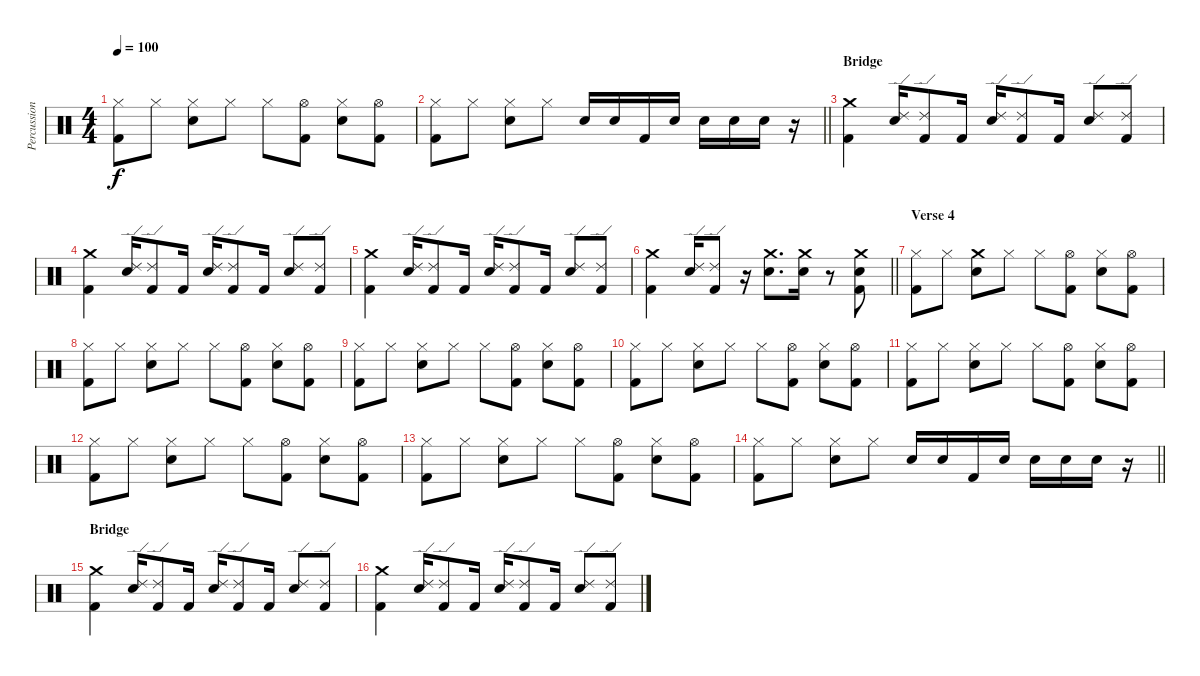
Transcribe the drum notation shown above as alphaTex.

\track ("Percussion" "Percussion") {instrument percussion}
\staff {score}
\articulation defaults
\ts (4 4)
\tempo 100
\clef neutral
\ks c
("Hi-Hat (closed)" "Kick (hit) 2").8{dy f} "Hi-Hat (closed)".8 ("Hi-Hat (closed)" "Snare (hit) 2").8 "Hi-Hat (closed)".8 "Hi-Hat (closed)".8 ("Hi-Hat (open)" "Kick (hit) 2").8 ("Hi-Hat (closed)" "Snare (hit) 2").8 ("Hi-Hat (open)" "Kick (hit) 2").8 |
\barLineRight lightlight
("Hi-Hat (closed)" "Kick (hit) 2").8 "Hi-Hat (closed)".8 ("Hi-Hat (closed)" "Snare (hit) 2").8 "Hi-Hat (closed)".8 "Snare (hit) 2".16 "Snare (hit) 2".16 "Kick (hit) 2".16 "Snare (hit) 2".16 "Snare (hit) 2".16 "Snare (hit) 2".16 "Snare (hit) 2".16 r.16 |
\section ("" "Bridge")
("Crash medium (hit)" "Kick (hit) 2").4 ("Ride (edge) 2" "Snare (hit) 2").16 ("Ride (edge) 2" "Kick (hit) 2").8 "Kick (hit) 2".16 ("Ride (edge) 2" "Snare (hit) 2").16 ("Ride (edge) 2" "Kick (hit) 2").8 "Kick (hit) 2".16 ("Ride (edge) 2" "Snare (hit) 2").8 ("Ride (edge) 2" "Kick (hit) 2").8 |
("Crash medium (hit)" "Kick (hit) 2").4 ("Ride (edge) 2" "Snare (hit) 2").16 ("Ride (edge) 2" "Kick (hit) 2").8 "Kick (hit) 2".16 ("Ride (edge) 2" "Snare (hit) 2").16 ("Ride (edge) 2" "Kick (hit) 2").8 "Kick (hit) 2".16 ("Ride (edge) 2" "Snare (hit) 2").8 ("Ride (edge) 2" "Kick (hit) 2").8 |
("Crash medium (hit)" "Kick (hit) 2").4 ("Ride (edge) 2" "Snare (hit) 2").16 ("Ride (edge) 2" "Kick (hit) 2").8 "Kick (hit) 2".16 ("Ride (edge) 2" "Snare (hit) 2").16 ("Ride (edge) 2" "Kick (hit) 2").8 "Kick (hit) 2".16 ("Ride (edge) 2" "Snare (hit) 2").8 ("Ride (edge) 2" "Kick (hit) 2").8 |
\barLineRight lightlight
("Crash medium (hit)" "Kick (hit) 2").4 ("Ride (edge) 2" "Snare (hit) 2").16 ("Ride (edge) 2" "Kick (hit) 2").8 r.16 ("Crash medium (hit)" "Snare (hit) 2").8{d} ("Crash medium (hit)" "Snare (hit) 2").16 r.8 ("Crash medium (hit)" "Snare (hit) 2" "Kick (hit) 2").8 |
\section ("" "Verse 4")
("Hi-Hat (closed)" "Kick (hit) 2").8 "Hi-Hat (closed)".8 ("Crash medium (hit)" "Snare (hit) 2").8 "Hi-Hat (closed)".8 "Hi-Hat (closed)".8 ("Hi-Hat (open)" "Kick (hit) 2").8 ("Hi-Hat (closed)" "Snare (hit) 2").8 ("Hi-Hat (open)" "Kick (hit) 2").8 |
("Hi-Hat (closed)" "Kick (hit) 2").8 "Hi-Hat (closed)".8 ("Hi-Hat (closed)" "Snare (hit) 2").8 "Hi-Hat (closed)".8 "Hi-Hat (closed)".8 ("Hi-Hat (open)" "Kick (hit) 2").8 ("Hi-Hat (closed)" "Snare (hit) 2").8 ("Hi-Hat (open)" "Kick (hit) 2").8 |
("Hi-Hat (closed)" "Kick (hit) 2").8 "Hi-Hat (closed)".8 ("Hi-Hat (closed)" "Snare (hit) 2").8 "Hi-Hat (closed)".8 "Hi-Hat (closed)".8 ("Hi-Hat (open)" "Kick (hit) 2").8 ("Hi-Hat (closed)" "Snare (hit) 2").8 ("Hi-Hat (open)" "Kick (hit) 2").8 |
("Hi-Hat (closed)" "Kick (hit) 2").8 "Hi-Hat (closed)".8 ("Hi-Hat (closed)" "Snare (hit) 2").8 "Hi-Hat (closed)".8 "Hi-Hat (closed)".8 ("Hi-Hat (open)" "Kick (hit) 2").8 ("Hi-Hat (closed)" "Snare (hit) 2").8 ("Hi-Hat (open)" "Kick (hit) 2").8 |
("Hi-Hat (closed)" "Kick (hit) 2").8 "Hi-Hat (closed)".8 ("Hi-Hat (closed)" "Snare (hit) 2").8 "Hi-Hat (closed)".8 "Hi-Hat (closed)".8 ("Hi-Hat (open)" "Kick (hit) 2").8 ("Hi-Hat (closed)" "Snare (hit) 2").8 ("Hi-Hat (open)" "Kick (hit) 2").8 |
("Hi-Hat (closed)" "Kick (hit) 2").8 "Hi-Hat (closed)".8 ("Hi-Hat (closed)" "Snare (hit) 2").8 "Hi-Hat (closed)".8 "Hi-Hat (closed)".8 ("Hi-Hat (open)" "Kick (hit) 2").8 ("Hi-Hat (closed)" "Snare (hit) 2").8 ("Hi-Hat (open)" "Kick (hit) 2").8 |
("Hi-Hat (closed)" "Kick (hit) 2").8 "Hi-Hat (closed)".8 ("Hi-Hat (closed)" "Snare (hit) 2").8 "Hi-Hat (closed)".8 "Hi-Hat (closed)".8 ("Hi-Hat (open)" "Kick (hit) 2").8 ("Hi-Hat (closed)" "Snare (hit) 2").8 ("Hi-Hat (open)" "Kick (hit) 2").8 |
\barLineRight lightlight
("Hi-Hat (closed)" "Kick (hit) 2").8 "Hi-Hat (closed)".8 ("Hi-Hat (closed)" "Snare (hit) 2").8 "Hi-Hat (closed)".8 "Snare (hit) 2".16 "Snare (hit) 2".16 "Kick (hit) 2".16 "Snare (hit) 2".16 "Snare (hit) 2".16 "Snare (hit) 2".16 "Snare (hit) 2".16 r.16 |
\section ("" "Bridge")
("Crash medium (hit)" "Kick (hit) 2").4 ("Ride (edge) 2" "Snare (hit) 2").16 ("Ride (edge) 2" "Kick (hit) 2").8 "Kick (hit) 2".16 ("Ride (edge) 2" "Snare (hit) 2").16 ("Ride (edge) 2" "Kick (hit) 2").8 "Kick (hit) 2".16 ("Ride (edge) 2" "Snare (hit) 2").8 ("Ride (edge) 2" "Kick (hit) 2").8 |
("Crash medium (hit)" "Kick (hit) 2").4 ("Ride (edge) 2" "Snare (hit) 2").16 ("Ride (edge) 2" "Kick (hit) 2").8 "Kick (hit) 2".16 ("Ride (edge) 2" "Snare (hit) 2").16 ("Ride (edge) 2" "Kick (hit) 2").8 "Kick (hit) 2".16 ("Ride (edge) 2" "Snare (hit) 2").8 ("Ride (edge) 2" "Kick (hit) 2").8
